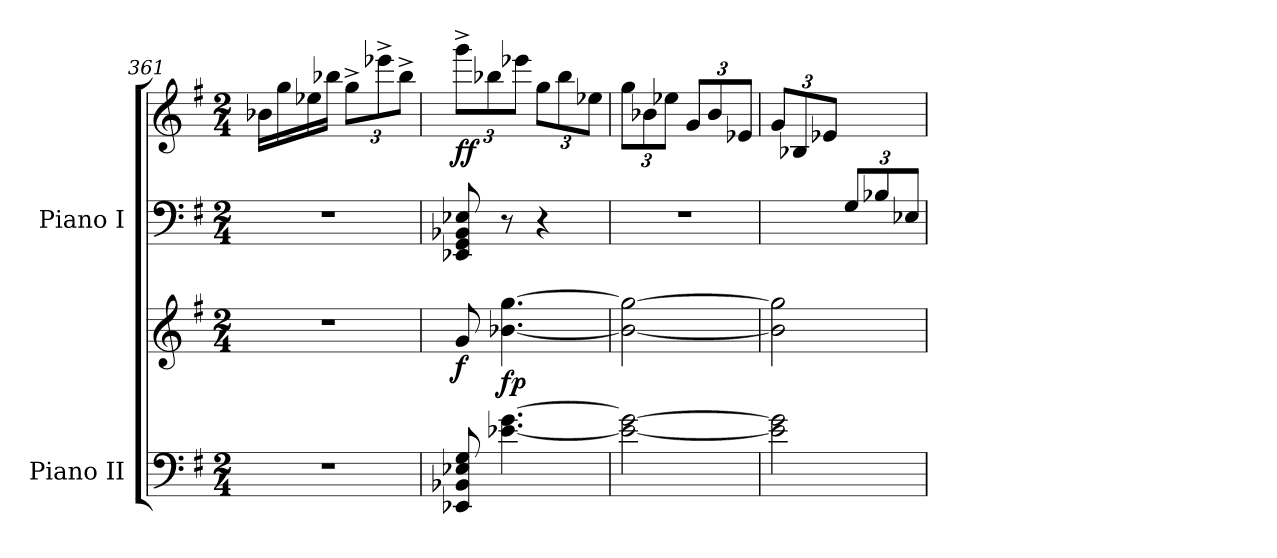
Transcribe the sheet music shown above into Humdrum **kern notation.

**kern	**kern	**dynam	**kern	**kern	**dynam
*part2	*part2	*part2	*part1	*part1	*part1
*staff4	*staff3	*staff3/4	*staff2	*staff1	*staff1/2
*I"Piano II	*	*	*I"Piano I	*	*
*I'Pno. II	*	*	*I'Pno. I	*	*
*clefF4	*clefG2	*	*clefF4	*clefG2	*
*k[f#]	*k[f#]	*	*k[f#]	*k[f#]	*
*M2/4	*M2/4	*	*M2/4	*M2/4	*
=361	=361	=361	=361	=361	=361
2r	2r	.	2r	16b-X\LL	.
.	.	.	.	16gg\	.
.	.	.	.	16ee-X\	.
.	.	.	.	16bb-X\JJ	.
*	*	*	*	*Xbrackettup	*
.	.	.	.	12gg^\L	.
.	.	.	.	12eee-X^\	.
.	.	.	.	12bb-^\J	.
!!LO:LB:g=z
=362	=362	=362	=362	=362	=362
!	!	!LO:DY:b	!	!	!LO:DY:b
8EE-X!/ 8BB-X!/ 8E-X!/ 8G!/	8g!/	f	8EE-X/ 8GG/ 8BB-X/ 8E-X/	12ggg^\L	ff
.	.	.	.	12bb-X\	.
!	!	!LO:DY:b	!	!	!
[4.e-X!\ [4.g!\	[4.b-X!\ [4.gg!\	fp	8r	.	.
.	.	.	.	12eee-X\J	.
.	.	.	4r	12gg\L	.
.	.	.	.	12bb-\	.
.	.	.	.	12ee-X\J	.
=363	=363	=363	=363	=363	=363
2e-!\_ 2g!\_	2b-!\_ 2gg!\_	.	2r	12gg\L	.
.	.	.	.	12b-X\	.
.	.	.	.	12ee-X\J	.
.	.	.	.	12g/L	.
.	.	.	.	12b-/	.
.	.	.	.	12e-X/J	.
=364	=364	=364	=364	=364	=364
*	*	*	*^	*	*
2e-!\] 2g!\]	2b-!\] 2gg!\]	.	4ryy	2rGGyy	12g/L	.
.	.	.	.	.	12B-X/	.
.	.	.	.	.	12e-X/J	.
*	*	*	*Xbrackettup	*	*	*
.	.	.	12G/L	.	4ryy	.
.	.	.	12B-X/	.	.	.
.	.	.	12E-X/J	.	.	.
*	*	*	*v	*v	*	*
=	=	=	=	=	=
*-	*-	*-	*-	*-	*-
